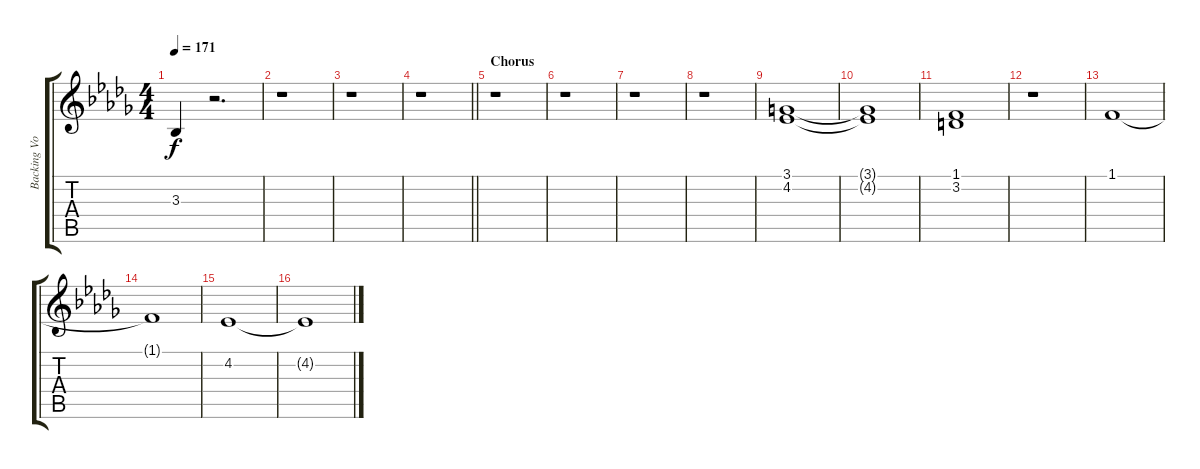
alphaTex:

\track ("Backing Vocal" "Backing Vo") {instrument choiraahs}
\staff {score tabs}
\tuning (E4 B3 G3 D3 A2 E2) {hide}
\ts (4 4)
\tempo 171
\clef g2
\ks db
3.3.4{dy f} r.2{d} |
r.1 |
r.1 |
\barLineRight lightlight
r.1 |
\section ("" "Chorus")
r.1 |
r.1 |
r.1 |
r.1 |
(3.1 4.2).1{volume 9} |
(3.1{t} 4.2{t}).1 |
(1.1 3.2).1 |
r.1 |
1.1.1 |
1.1{t}.1 |
4.2.1 |
4.2{t}.1
